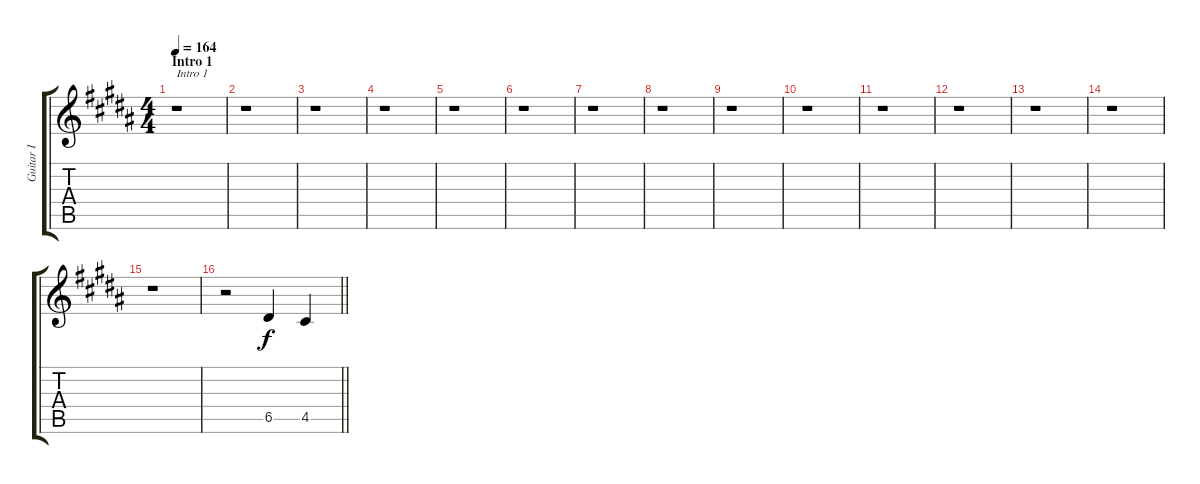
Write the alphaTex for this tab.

\track ("Guitar I" "Guitar I") {instrument overdrivenguitar}
\staff {score tabs}
\tuning (E4 B3 G3 D3 A2 E2) {hide}
\ts (4 4)
\section ("" "Intro 1")
\tempo 164
\clef g2
\ks b
r.1{txt "Intro 1" dy f instrument overdrivenguitar} |
r.1 |
r.1 |
r.1 |
r.1 |
r.1 |
r.1 |
r.1 |
r.1 |
r.1 |
r.1 |
r.1 |
r.1 |
r.1 |
r.1 |
\barLineRight lightlight
r.2 6.5.4 4.5.4
